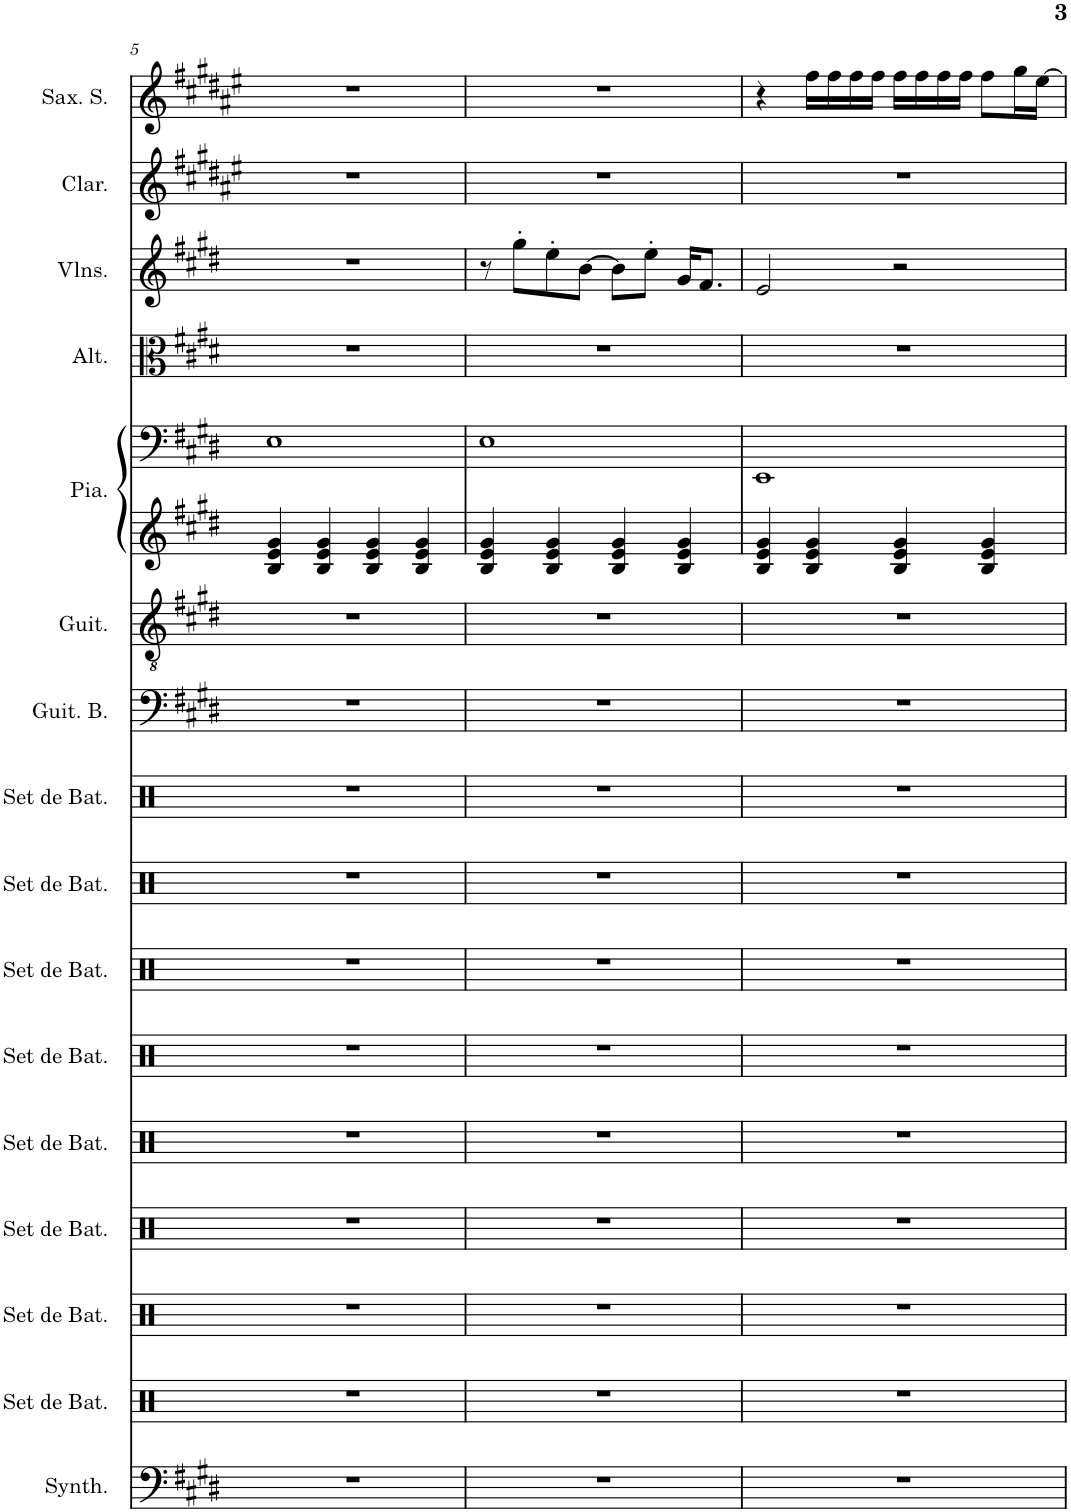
**kern	**kern	**kern	**kern	**kern	**kern	**kern	**kern	**kern	**kern	**kern	**kern	**kern	**kern	**kern	**kern	**kern
*part16	*part15	*part14	*part13	*part12	*part11	*part10	*part9	*part8	*part7	*part6	*part5	*part5	*part4	*part3	*part2	*part1
*staff17	*staff16	*staff15	*staff14	*staff13	*staff12	*staff11	*staff10	*staff9	*staff8	*staff7	*staff6	*staff5	*staff4	*staff3	*staff2	*staff1
*I"Synthétiseur de cuivres, synth2 | cello/EP/brass	*I"Set de batterie, snare	*I"Set de batterie, midtom	*I"Set de batterie, lowtom	*I"Set de batterie, lowesttom	*I"Set de batterie, hitom	*I"Set de batterie, hihat	*I"Set de batterie, crash	*I"Set de batterie, kick	*I"Guitare Basse, bass | synth bass	*I"Guitare Acoustique	*I"Piano, sunth4 | left   piano	*	*I"Altos	*I"Violons	*I"Clarinette	*I"Saxophone Soprano
*I'Synth.	*I'Set de Bat.	*I'Set de Bat.	*I'Set de Bat.	*I'Set de Bat.	*I'Set de Bat.	*I'Set de Bat.	*I'Set de Bat.	*I'Set de Bat.	*I'Guit. B.	*I'Guit.	*I'Pia.	*	*I'Alt.	*I'Vlns.	*I'Clar.	*I'Sax. S.
!!LO:PB:g=z
*clefF4	*clefX	*clefX	*clefX	*clefX	*clefX	*clefX	*clefX	*clefX	*clefF4	*clefGv2	*clefG2	*clefF4	*clefC3	*clefG2	*clefG2	*clefG2
*	*	*	*	*	*	*	*	*	*Trd7c12	*	*	*	*	*	*Trd1c2	*Trd1c2
*k[f#c#g#d#]	*k[]	*k[]	*k[]	*k[]	*k[]	*k[]	*k[]	*k[]	*k[f#c#g#d#]	*k[f#c#g#d#]	*k[f#c#g#d#]	*k[f#c#g#d#]	*k[f#c#g#d#]	*k[f#c#g#d#]	*k[f#c#g#d#a#e#]	*k[f#c#g#d#a#e#]
*M4/4	*M4/4	*M4/4	*M4/4	*M4/4	*M4/4	*M4/4	*M4/4	*M4/4	*M4/4	*M4/4	*M4/4	*M4/4	*M4/4	*M4/4	*M4/4	*M4/4
=5	=5	=5	=5	=5	=5	=5	=5	=5	=5	=5	=5	=5	=5	=5	=5	=5
1r	1r	1r	1r	1r	1r	1r	1r	1r	1r	1r	4B/ 4e/ 4g#/	1E	1r	1r	1r	1r
.	.	.	.	.	.	.	.	.	.	.	4B/ 4e/ 4g#/	.	.	.	.	.
.	.	.	.	.	.	.	.	.	.	.	4B/ 4e/ 4g#/	.	.	.	.	.
.	.	.	.	.	.	.	.	.	.	.	4B/ 4e/ 4g#/	.	.	.	.	.
=6	=6	=6	=6	=6	=6	=6	=6	=6	=6	=6	=6	=6	=6	=6	=6	=6
1r	1r	1r	1r	1r	1r	1r	1r	1r	1r	1r	4B/ 4e/ 4g#/	1E	1r	8r	1r	1r
.	.	.	.	.	.	.	.	.	.	.	.	.	.	8gg#'\L	.	.
.	.	.	.	.	.	.	.	.	.	.	4B/ 4e/ 4g#/	.	.	8ee'\	.	.
.	.	.	.	.	.	.	.	.	.	.	.	.	.	[8b\J	.	.
.	.	.	.	.	.	.	.	.	.	.	4B/ 4e/ 4g#/	.	.	8b\L]	.	.
.	.	.	.	.	.	.	.	.	.	.	.	.	.	8ee'\J	.	.
.	.	.	.	.	.	.	.	.	.	.	4B/ 4e/ 4g#/	.	.	16g#/KL	.	.
.	.	.	.	.	.	.	.	.	.	.	.	.	.	8.f#/J	.	.
=7	=7	=7	=7	=7	=7	=7	=7	=7	=7	=7	=7	=7	=7	=7	=7	=7
1r	1r	1r	1r	1r	1r	1r	1r	1r	1r	1r	4B/ 4e/ 4g#/	1EE	1r	2e/	1r	4r
.	.	.	.	.	.	.	.	.	.	.	4B/ 4e/ 4g#/	.	.	.	.	16ff#\LL
.	.	.	.	.	.	.	.	.	.	.	.	.	.	.	.	16ff#\
.	.	.	.	.	.	.	.	.	.	.	.	.	.	.	.	16ff#\
.	.	.	.	.	.	.	.	.	.	.	.	.	.	.	.	16ff#\JJ
.	.	.	.	.	.	.	.	.	.	.	4B/ 4e/ 4g#/	.	.	2r	.	16ff#\LL
.	.	.	.	.	.	.	.	.	.	.	.	.	.	.	.	16ff#\
.	.	.	.	.	.	.	.	.	.	.	.	.	.	.	.	16ff#\
.	.	.	.	.	.	.	.	.	.	.	.	.	.	.	.	16ff#\JJ
.	.	.	.	.	.	.	.	.	.	.	4B/ 4e/ 4g#/	.	.	.	.	8ff#\L
.	.	.	.	.	.	.	.	.	.	.	.	.	.	.	.	16gg#\L
.	.	.	.	.	.	.	.	.	.	.	.	.	.	.	.	[16ee#\JJ
=	=	=	=	=	=	=	=	=	=	=	=	=	=	=	=	=
*-	*-	*-	*-	*-	*-	*-	*-	*-	*-	*-	*-	*-	*-	*-	*-	*-
